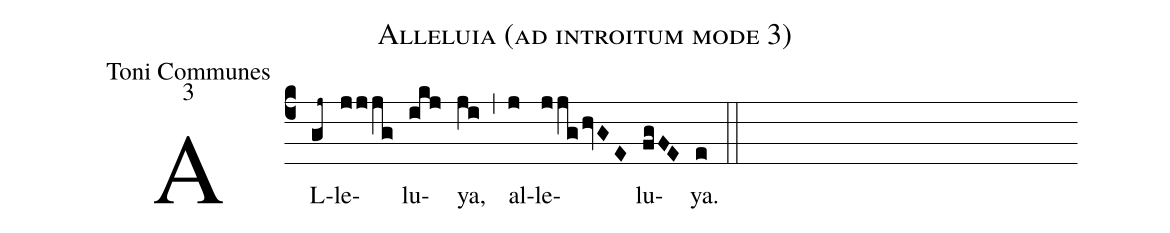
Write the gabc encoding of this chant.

name:Alleluia (ad introitum mode 3);
office-part:Toni Communes;
mode:3;
%%
(c4) AL(gj~)le(jjjg)lu(ikj)ya,(ji) (,) al(j)le(jjg/hvGE)lu(fgFE)ya.(e) (::)
